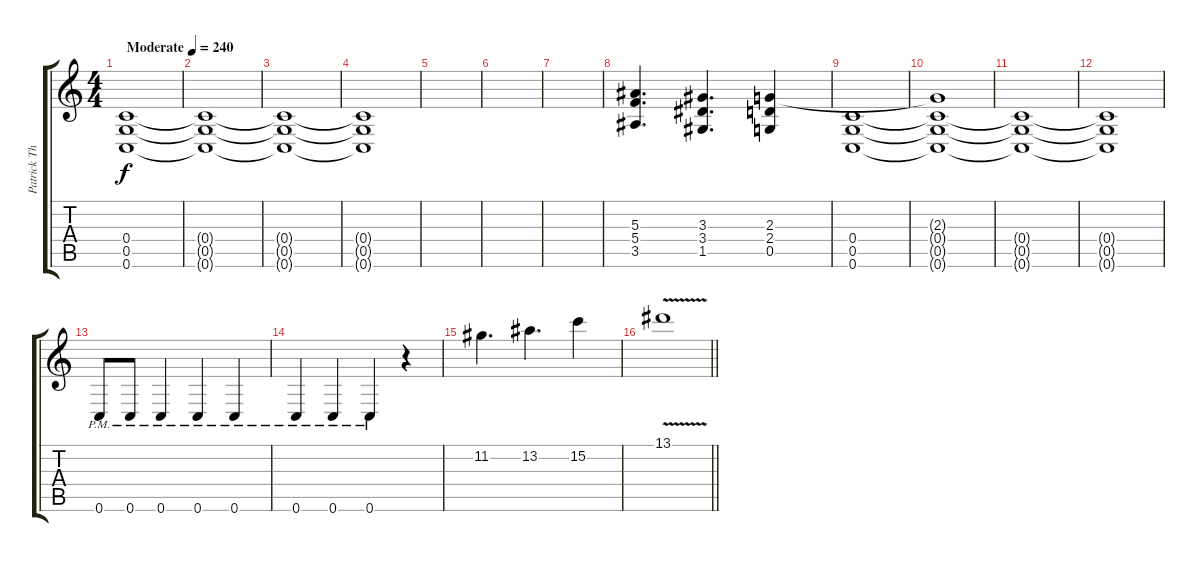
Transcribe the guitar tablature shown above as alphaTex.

\track ("Patrick Thompson - Guitar Harmonic" "Patrick Th") {instrument overdrivenguitar}
\staff {score tabs}
\tuning (D4 A3 F3 C3 G2 C2) {hide}
\ts (4 4)
\tempo (240 "Moderate")
\clef g2
\ks c
(0.4 0.5 0.6).1{dy f instrument overdrivenguitar} |
(0.4{t} 0.5{t} 0.6{t}).1 |
(0.4{t} 0.5{t} 0.6{t}).1 |
(0.4{t} 0.5{t} 0.6{t}).1 |
|
|
|
(5.3 5.4 3.5).4{d} (3.3 3.4 1.5).4{d} (2.3 2.4 0.5).4 |
(0.4 0.5 0.6).1 |
(2.3{t} 0.4{t} 0.5{t} 0.6{t}).1 |
(0.4{t} 0.5{t} 0.6{t}).1 |
(0.4{t} 0.5{t} 0.6{t}).1 |
0.6{pm}.8 0.6{pm}.8 0.6{pm}.4 0.6{pm}.4 0.6{pm}.4 |
0.6{pm}.4 0.6{pm}.4 0.6{pm}.4 r.4 |
11.2.4{d} 13.2.4{d} 15.2.4 |
\barLineRight lightlight
13.1{v}.1
